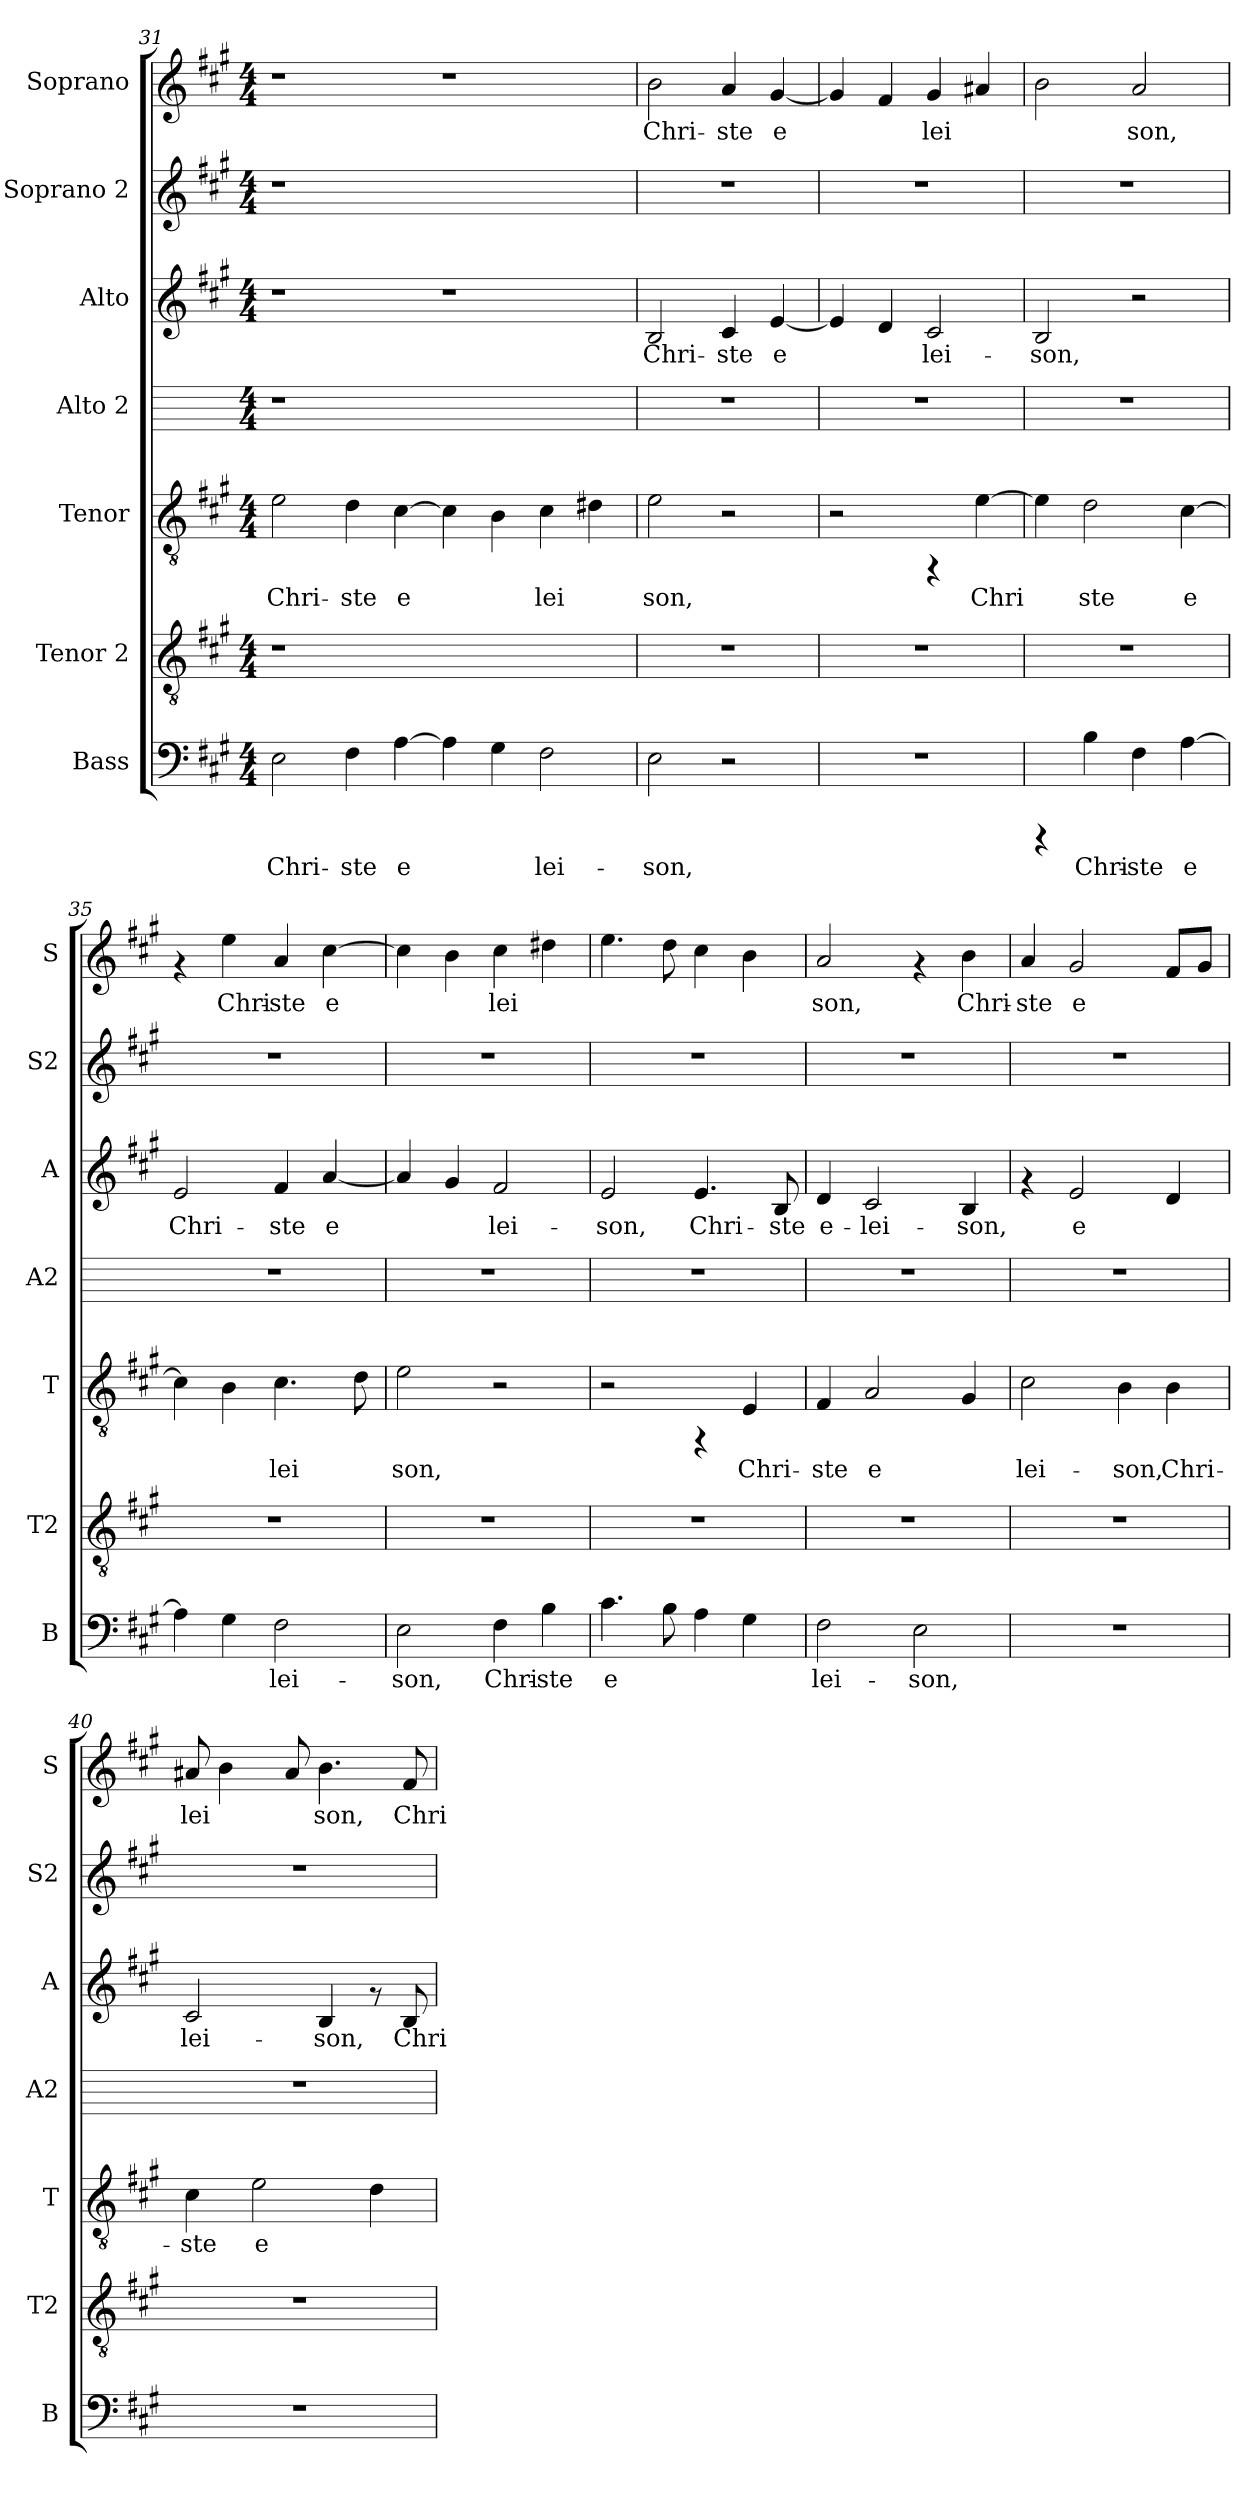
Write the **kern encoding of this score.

**kern	**text	**kern	**kern	**text	**kern	**kern	**text	**kern	**kern	**text
*part7	*part7	*part6	*part5	*part5	*part4	*part3	*part3	*part2	*part1	*part1
*staff7	*staff7	*staff6	*staff5	*staff5	*staff4	*staff3	*staff3	*staff2	*staff1	*staff1
*I"Bass	*	*I"Tenor 2	*I"Tenor	*	*I"Alto 2	*I"Alto	*	*I"Soprano 2	*I"Soprano	*
*I'B	*	*I'T2	*I'T	*	*I'A2	*I'A	*	*I'S2	*I'S	*
*clefF4	*	*clefGv2	*clefGv2	*	*	*clefG2	*	*clefG2	*clefG2	*
*k[f#c#g#]	*	*k[f#c#g#]	*k[f#c#g#]	*	*k[]	*k[f#c#g#]	*	*k[f#c#g#]	*k[f#c#g#]	*
*A:	*	*A:	*A:	*	*C:	*A:	*	*A:	*A:	*
*M4/4	*	*M4/4	*M4/4	*	*M4/4	*M4/4	*	*M4/4	*M4/4	*
=31	=31	=31	=31	=31	=31	=31	=31	=31	=31	=31
!	!LO:LY:b:cj	!	!	!LO:LY:b:cj	!	!	!	!	!	!
2E\	Chri-	1r	2e\	Chri-	1r	1r	.	1r	1r	.
!	!LO:LY:b:cj	!	!	!LO:LY:b:cj	!	!	!	!	!	!
4F#\	-ste	.	4d\	-ste	.	.	.	.	.	.
!	!LO:LY:b:cj	!	!	!LO:LY:b:cj	!	!	!	!	!	!
[>4A\	e-	.	[>4c#\	e-	.	.	.	.	.	.
!	!LO:LY:b:cj	!	!	!LO:LY:b:cj	!	!	!	!	!	!
4A\]	--	1ryy	4c#\]	--	1ryy	1r	.	1ryy	1r	.
!	!LO:LY:b:cj	!	!	!LO:LY:b:cj	!	!	!	!	!	!
4G#\	--	.	4B\	--	.	.	.	.	.	.
!	!LO:LY:b:cj	!	!	!LO:LY:b:cj	!	!	!	!	!	!
2F#\	-lei-	.	4c#\	-lei-	.	.	.	.	.	.
!	!	!	!	!LO:LY:b:cj	!	!	!	!	!	!
.	.	.	4d#X\	--	.	.	.	.	.	.
!!LO:LB:g=z
=32	=32	=32	=32	=32	=32	=32	=32	=32	=32	=32
!	!LO:LY:b:cj	!	!	!LO:LY:b:cj	!	!	!LO:LY:b:cj	!	!	!LO:LY:b:cj
2E\	-son,	1r	2e\	-son,	1r	2B/	Chri-	1r	2b\	Chri-
!	!	!	!	!	!	!	!LO:LY:b:cj	!	!	!LO:LY:b:cj
2r	.	.	2r	.	.	4c#/	-ste	.	4a/	-ste
!	!	!	!	!	!	!	!LO:LY:b:cj	!	!	!LO:LY:b:cj
.	.	.	.	.	.	[<4e/	e-	.	[<4g#/	e-
=33	=33	=33	=33	=33	=33	=33	=33	=33	=33	=33
!	!	!	!	!	!	!	!LO:LY:b:cj	!	!	!LO:LY:b:cj
1r	.	1r	2r	.	1r	4e/]	--	1r	4g#/]	--
!	!	!	!	!	!	!	!LO:LY:b:cj	!	!	!LO:LY:b:cj
.	.	.	.	.	.	4d/	--	.	4f#/	--
!	!	!	!	!	!	!	!LO:LY:b:cj	!	!	!LO:LY:b:cj
.	.	.	4rFF	.	.	2c#/	-lei-	.	4g#/	-lei-
!	!	!	!	!LO:LY:b:cj	!	!	!	!	!	!LO:LY:b:cj
.	.	.	[>4e\	Chri-	.	.	.	.	4a#X/	--
=34	=34	=34	=34	=34	=34	=34	=34	=34	=34	=34
!	!	!	!	!LO:LY:b:cj	!	!	!LO:LY:b:cj	!	!	!LO:LY:b:cj
4rCCC	.	1r	4e\]	--	1r	2B/	-son,	1r	2b\	--
!	!LO:LY:b:cj	!	!	!LO:LY:b:cj	!	!	!	!	!	!
4B\	Chri-	.	2d\	-ste	.	.	.	.	.	.
!	!LO:LY:b:cj	!	!	!	!	!	!	!	!	!LO:LY:b:cj
4F#\	-ste	.	.	.	.	2r	.	.	2a/	-son,
!	!LO:LY:b:cj	!	!	!LO:LY:b:cj	!	!	!	!	!	!
[>4A\	e-	.	[>4c#\	e-	.	.	.	.	.	.
=35	=35	=35	=35	=35	=35	=35	=35	=35	=35	=35
!	!LO:LY:b:cj	!	!	!LO:LY:b:cj	!	!	!LO:LY:b:cj	!	!	!
4A\]	--	1r	4c#\]	--	1r	2e/	Chri-	1r	4rf	.
!	!LO:LY:b:cj	!	!	!LO:LY:b:cj	!	!	!	!	!	!LO:LY:b:cj
4G#\	--	.	4B\	--	.	.	.	.	4ee\	Chri-
!	!LO:LY:b:cj	!	!	!LO:LY:b:cj	!	!	!LO:LY:b:cj	!	!	!LO:LY:b:cj
2F#\	-lei-	.	4.c#\	-lei-	.	4f#/	-ste	.	4a/	-ste
!	!	!	!	!	!	!	!LO:LY:b:cj	!	!	!LO:LY:b:cj
.	.	.	.	.	.	[<4a/	e-	.	[>4cc#\	e-
!	!	!	!	!LO:LY:b:cj	!	!	!	!	!	!
.	.	.	8d\	--	.	.	.	.	.	.
=36	=36	=36	=36	=36	=36	=36	=36	=36	=36	=36
!	!LO:LY:b:cj	!	!	!LO:LY:b:cj	!	!	!LO:LY:b:cj	!	!	!LO:LY:b:cj
2E\	-son,	1r	2e\	-son,	1r	4a/]	--	1r	4cc#\]	--
!	!	!	!	!	!	!	!LO:LY:b:cj	!	!	!LO:LY:b:cj
.	.	.	.	.	.	4g#/	--	.	4b\	--
!	!LO:LY:b:cj	!	!	!	!	!	!LO:LY:b:cj	!	!	!LO:LY:b:cj
4F#\	Chri-	.	2r	.	.	2f#/	-lei-	.	4cc#\	-lei-
!	!LO:LY:b:cj	!	!	!	!	!	!	!	!	!LO:LY:b:cj
4B\	-ste	.	.	.	.	.	.	.	4dd#X\	--
=37	=37	=37	=37	=37	=37	=37	=37	=37	=37	=37
!	!LO:LY:b:cj	!	!	!	!	!	!LO:LY:b:cj	!	!	!LO:LY:b:cj
4.c#\	e-	1r	2r	.	1r	2e/	-son,	1r	4.ee\	--
!	!LO:LY:b:cj	!	!	!	!	!	!	!	!	!LO:LY:b:cj
8B\	--	.	.	.	.	.	.	.	8dd\	--
!	!LO:LY:b:cj	!	!	!	!	!	!LO:LY:b:cj	!	!	!LO:LY:b:cj
4A\	--	.	4rFF	.	.	4.e/	Chri-	.	4cc#\	--
!	!LO:LY:b:cj	!	!	!LO:LY:b:cj	!	!	!	!	!	!LO:LY:b:cj
4G#\	--	.	4E/	Chri-	.	.	.	.	4b\	--
!	!	!	!	!	!	!	!LO:LY:b:cj	!	!	!
.	.	.	.	.	.	8B/	-ste	.	.	.
=38	=38	=38	=38	=38	=38	=38	=38	=38	=38	=38
!	!LO:LY:b:cj	!	!	!LO:LY:b:cj	!	!	!LO:LY:b:cj	!	!	!LO:LY:b:cj
2F#\	-lei-	1r	4F#/	-ste	1r	4d/	e-	1r	2a/	-son,
!	!	!	!	!LO:LY:b:cj	!	!	!LO:LY:b:cj	!	!	!
.	.	.	2A/	e-	.	2c#/	-lei-	.	.	.
!	!LO:LY:b:cj	!	!	!	!	!	!	!	!	!
2E\	-son,	.	.	.	.	.	.	.	4rf	.
!	!	!	!	!LO:LY:b:cj	!	!	!LO:LY:b:cj	!	!	!LO:LY:b:cj
.	.	.	4G#/	--	.	4B/	-son,	.	4b\	Chri-
!!LO:LB:g=z
=39	=39	=39	=39	=39	=39	=39	=39	=39	=39	=39
!	!	!	!	!LO:LY:b:cj	!	!	!	!	!	!LO:LY:b:cj
1r	.	1r	2c#\	-lei-	1r	4rf	.	1r	4a/	-ste
!	!	!	!	!	!	!	!LO:LY:b:cj	!	!	!LO:LY:b:cj
.	.	.	.	.	.	2e/	e-	.	2g#/	e-
!	!	!	!	!LO:LY:b:cj	!	!	!	!	!	!
.	.	.	4B\	-son,	.	.	.	.	.	.
!	!	!	!	!LO:LY:b:cj	!	!	!LO:LY:b:cj	!	!	!LO:LY:b:cj
.	.	.	4B\	Chri-	.	4d/	--	.	8f#/L	--
!	!	!	!	!	!	!	!	!	!	!LO:LY:b:cj
.	.	.	.	.	.	.	.	.	8g#/J	--
=40	=40	=40	=40	=40	=40	=40	=40	=40	=40	=40
!	!	!	!	!LO:LY:b:cj	!	!	!LO:LY:b:cj	!	!	!LO:LY:b:cj
1r	.	1r	4c#\	-ste	1r	2c#/	-lei-	1r	8a#X/	-lei-
!	!	!	!	!	!	!	!	!	!	!LO:LY:b:cj
.	.	.	.	.	.	.	.	.	4b\	--
!	!	!	!	!LO:LY:b:cj	!	!	!	!	!	!
.	.	.	2e\	e-	.	.	.	.	.	.
!	!	!	!	!	!	!	!	!	!	!LO:LY:b:cj
.	.	.	.	.	.	.	.	.	8a#/	--
!	!	!	!	!	!	!	!LO:LY:b:cj	!	!	!LO:LY:b:cj
.	.	.	.	.	.	4B/	-son,	.	4.b\	-son,
!	!	!	!	!LO:LY:b:cj	!	!	!	!	!	!
.	.	.	4d\	--	.	8rf	.	.	.	.
!	!	!	!	!	!	!	!LO:LY:b:cj	!	!	!LO:LY:b:cj
.	.	.	.	.	.	8B/	Chri-	.	8f#/	Chri-
=	=	=	=	=	=	=	=	=	=	=
*-	*-	*-	*-	*-	*-	*-	*-	*-	*-	*-
